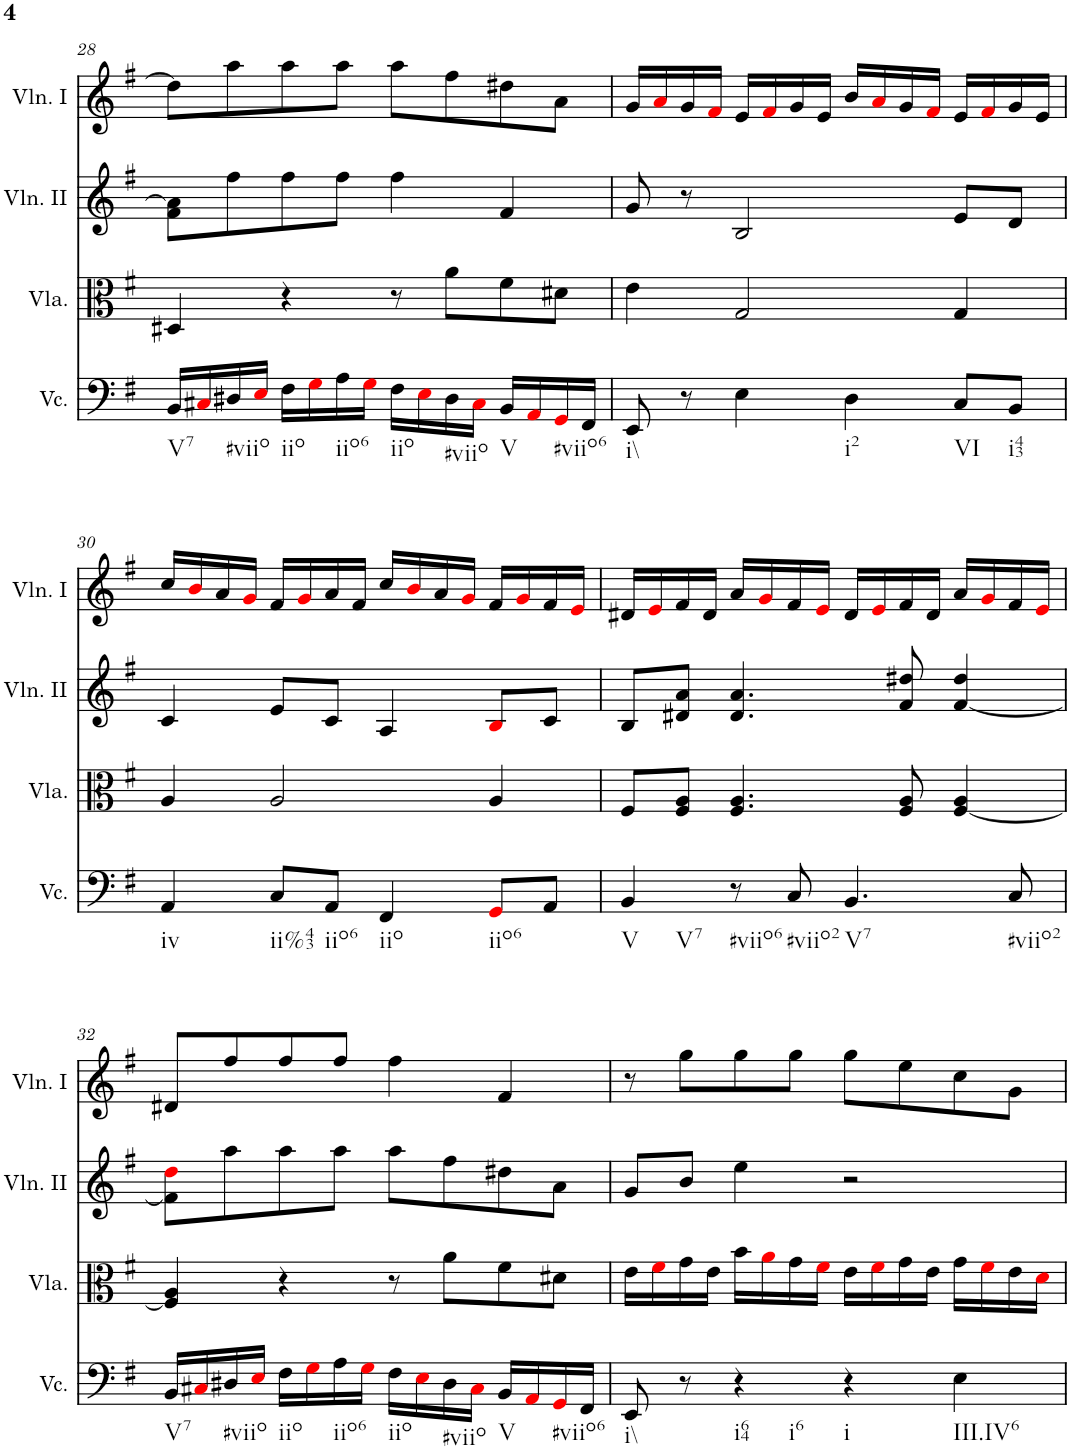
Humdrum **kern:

**kern	**kern	**kern	**kern
*part4	*part3	*part2	*part1
*staff4	*staff3	*staff2	*staff1
*I"Violoncello	*I"Viola	*I"Violino II	*I"Violino I
*I'Vc.	*I'Vla.	*I'Vln. II	*I'Vln. I
!!LO:PB:g=z
*clefF4	*clefC3	*clefG2	*clefG2
*k[f#]	*k[f#]	*k[f#]	*k[f#]
*M4/4	*M4/4	*M4/4	*M4/4
=28	=28	=28	=28
!LO:TX:b:t=V7	!	!	!
16BB/LL	4D#X/	8f#\ 8a\]L	8dd#\L]
16C#Xi/	.	.	.
!LO:TX:b:t=#viio	!	!	!
16D#X/	.	8ff#\	8aa\
16Ei/JJ	.	.	.
!LO:TX:b:t=iio	!	!	!
16F#\LL	4r	8ff#\	8aa\
16Gi\	.	.	.
!LO:TX:b:t=iio6	!	!	!
16A\	.	8ff#\J	8aa\J
16Gi\JJ	.	.	.
!LO:TX:b:t=iio	!	!	!
16F#\LL	8r	4ff#\	8aa\L
16Ei\	.	.	.
!LO:TX:b:t=#viio	!	!	!
16D#\	8a\L	.	8ff#\
16C#i\JJ	.	.	.
!LO:TX:b:t=V	!	!	!
16BB/LL	8f#\	4f#/	8dd#X\
16AAi/	.	.	.
!LO:TX:b:t=#viio6	!	!	!
16GGi/	8d#X\J	.	8a\J
16FF#/JJ	.	.	.
=29	=29	=29	=29
!LO:TX:b:t=i\\	!	!	!
8EE/	4e\	8g/	16g/LL
.	.	.	16ai/
8r	.	8r	16g/
.	.	.	16f#i/JJ
4E\	2G/	2B/	16e/LL
.	.	.	16f#i/
.	.	.	16g/
.	.	.	16e/JJ
!LO:TX:b:t=i2	!	!	!
4D\	.	.	16b/LL
.	.	.	16ai/
.	.	.	16g/
.	.	.	16f#i/JJ
!LO:TX:b:t=VI	!	!	!
8C/L	4G/	8e/L	16e/LL
.	.	.	16f#i/
!LO:TX:b:t=i43	!	!	!
8BB/J	.	8d/J	16g/
.	.	.	16e/JJ
!!LO:LB:g=z
=30	=30	=30	=30
!LO:TX:b:t=iv	!	!	!
4AA/	4A/	4c/	16cc/LL
.	.	.	16bi/
.	.	.	16a/
.	.	.	16gi/JJ
!LO:TX:b:t=ii%43	!	!	!
8C/L	2A/	8e/L	16f#/LL
.	.	.	16gi/
!LO:TX:b:t=iio6	!	!	!
8AA/J	.	8c/J	16a/
.	.	.	16f#/JJ
!LO:TX:b:t=iio	!	!	!
4FF#/	.	4A/	16cc/LL
.	.	.	16bi/
.	.	.	16a/
.	.	.	16gi/JJ
!LO:TX:b:t=iio6	!	!	!
8GGi/L	4A/	8Bi/L	16f#/LL
.	.	.	16gi/
8AA/J	.	8c/J	16f#/
.	.	.	16ei/JJ
=31	=31	=31	=31
!LO:TX:b:t=V	!	!	!
!LO:TX:b:t=V7	!	!	!
4BB/	8F#/L	8B/L	16d#X/LL
.	.	.	16ei/
.	8F#/ 8A/J	8d#X/ 8a/J	16f#/
.	.	.	16d#/JJ
!LO:TX:b:t=#viio6	!	!	!
8r	4.F#/ 4.A/	4.d#/ 4.a/	16a/LL
.	.	.	16gi/
!LO:TX:b:t=#viio2	!	!	!
8C/	.	.	16f#/
.	.	.	16ei/JJ
!LO:TX:b:t=V7	!	!	!
4.BB/	.	.	16d#/LL
.	.	.	16ei/
.	8F#/ 8A/	8f#/ 8dd#X/	16f#/
.	.	.	16d#/JJ
.	[4F#/ 4A/	[4f#/ 4dd#/	16a/LL
.	.	.	16gi/
!LO:TX:b:t=#viio2	!	!	!
8C/	.	.	16f#/
.	.	.	16ei/JJ
!!LO:LB:g=z
=32	=32	=32	=32
!LO:TX:b:t=V7	!	!	!
16BB/LL	4F#/] 4A/	8f#\] 8ddi\L	8d#X/L
16C#Xi/	.	.	.
!LO:TX:b:t=#viio	!	!	!
16D#X/	.	8aa\	8ff#/
16Ei/JJ	.	.	.
!LO:TX:b:t=iio	!	!	!
16F#\LL	4r	8aa\	8ff#/
16Gi\	.	.	.
!LO:TX:b:t=iio6	!	!	!
16A\	.	8aa\J	8ff#/J
16Gi\JJ	.	.	.
!LO:TX:b:t=iio	!	!	!
16F#\LL	8r	8aa\L	4ff#\
16Ei\	.	.	.
!LO:TX:b:t=#viio	!	!	!
16D#\	8a\L	8ff#\	.
16C#i\JJ	.	.	.
!LO:TX:b:t=V	!	!	!
16BB/LL	8f#\	8dd#X\	4f#/
16AAi/	.	.	.
!LO:TX:b:t=#viio6	!	!	!
16GGi/	8d#X\J	8a\J	.
16FF#/JJ	.	.	.
=33	=33	=33	=33
!LO:TX:b:t=i\\	!	!	!
8EE/	16e\LL	8g/L	8r
.	16f#i\	.	.
8r	16g\	8b/J	8gg\L
.	16e\JJ	.	.
!LO:TX:b:t=i64	!	!	!
!LO:TX:b:t=i6	!	!	!
4r	16b\LL	4ee\	8gg\
.	16ai\	.	.
.	16g\	.	8gg\J
.	16f#i\JJ	.	.
!LO:TX:b:t=i	!	!	!
4r	16e\LL	2r	8gg\L
.	16f#i\	.	.
.	16g\	.	8ee\
.	16e\JJ	.	.
!LO:TX:b:t=III.IV6	!	!	!
4E\	16g\LL	.	8cc\
.	16f#i\	.	.
.	16e\	.	8g\J
.	16di\JJ	.	.
=	=	=	=
*-	*-	*-	*-
